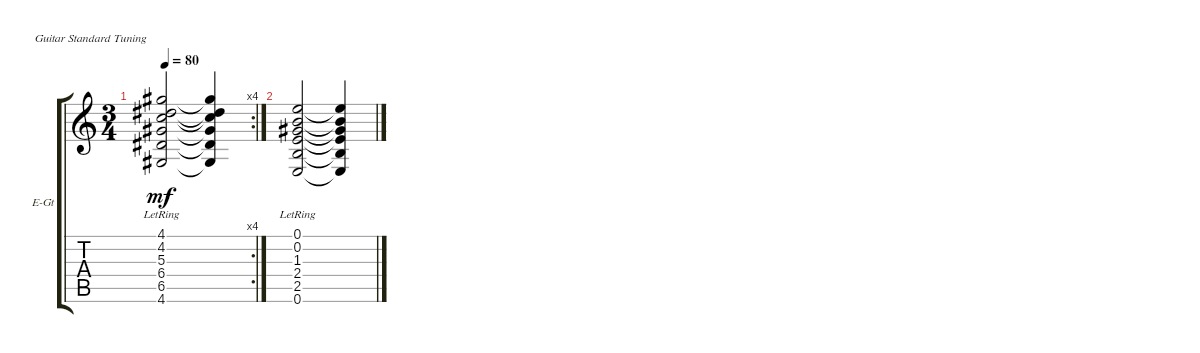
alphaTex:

\defaultSystemsLayout 4
\bracketExtendMode groupsimilarinstruments
\firstSystemTrackNameOrientation horizontal
\otherSystemsTrackNameOrientation horizontal
\track ("Electric Guitar" "E-Gt") {instrument overdrivenguitar}
\staff {score tabs}
\tuning (E4 B3 G3 D3 A2 E2)
\rc 4
\ts (3 4)
\tempo 80
\clef g2
\ks c
(4.6{lr} 6.5{lr} 6.4{lr} 5.3{lr} 4.2{lr} 4.1{lr}).2{dy mf} (4.6{t} 6.5{t} 6.4{t} 5.3{t} 4.2{t} 4.1{t}).4 |
(0.6{lr} 2.5{lr} 2.4{lr} 1.3{lr} 0.2{lr} 0.1{lr}).2 (0.6{t} 2.5{t} 2.4{t} 1.3{t} 0.2{t} 0.1{t}).4
